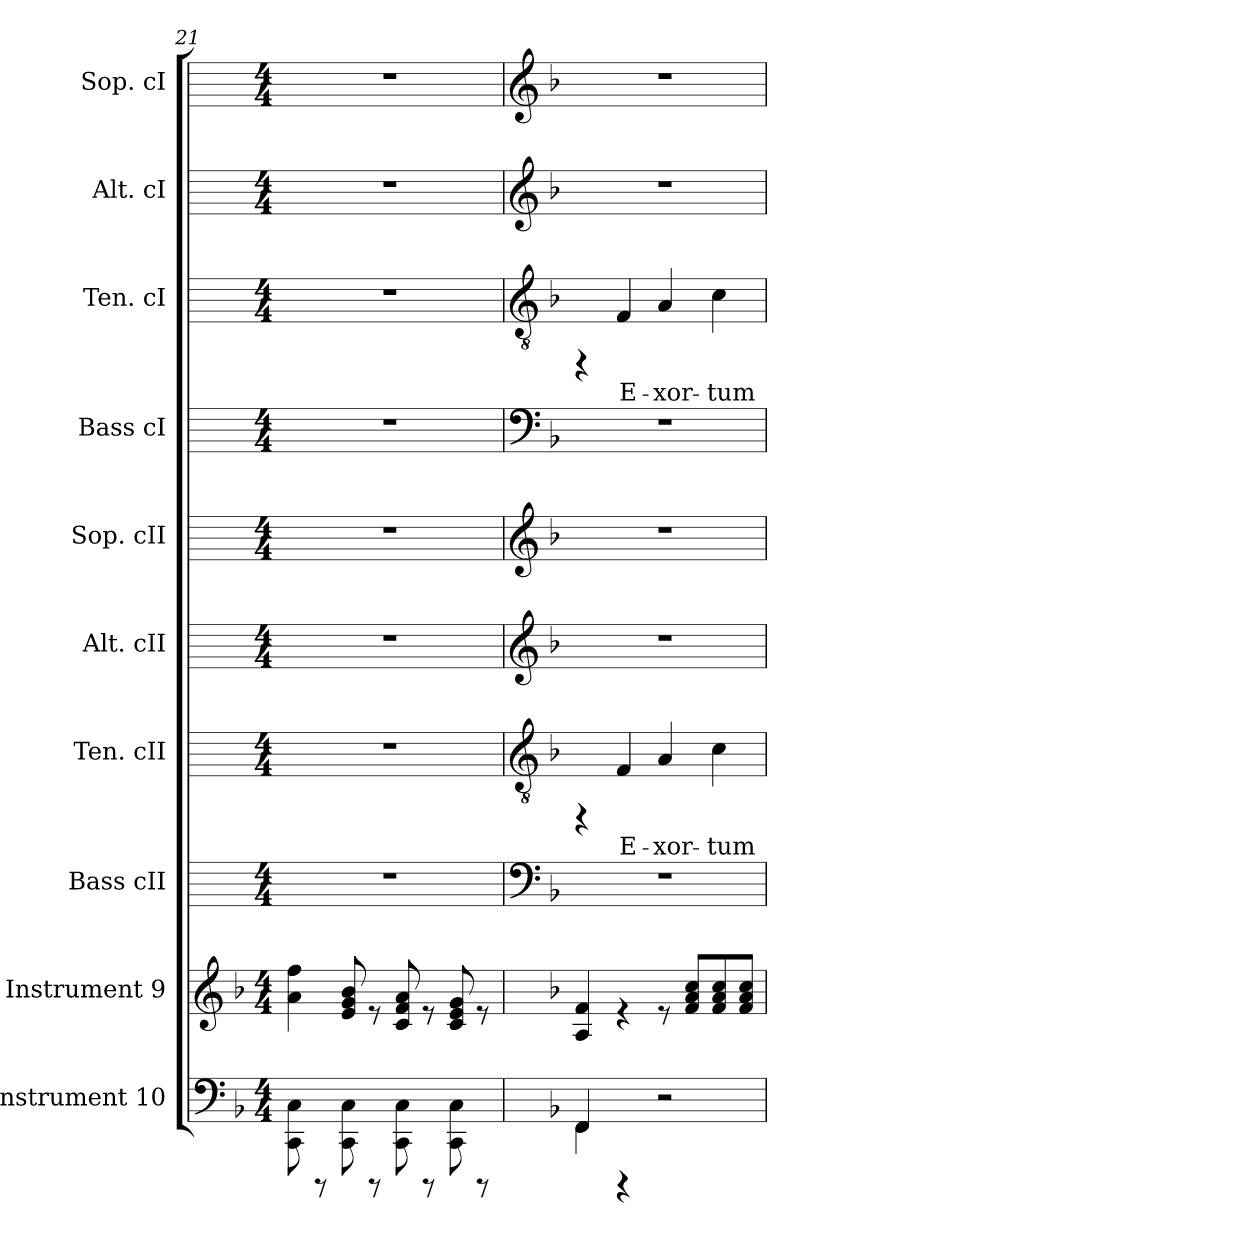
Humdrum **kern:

**kern	**kern	**kern	**kern	**text	**kern	**kern	**kern	**kern	**text	**kern	**kern
*part10	*part9	*part8	*part7	*part7	*part6	*part5	*part4	*part3	*part3	*part2	*part1
*staff10	*staff9	*staff8	*staff7	*staff7	*staff6	*staff5	*staff4	*staff3	*staff3	*staff2	*staff1
*I"Instrument 10	*I"Instrument 9	*I"Bass cII	*I"Ten. cII	*	*I"Alt. cII	*I"Sop. cII	*I"Bass cI	*I"Ten. cI	*	*I"Alt. cI	*I"Sop. cI
*	*	*I'Bass cII	*I'Ten. cII	*	*I'Alt. cII	*I'Sop. cII	*I'Bass cI	*I'Ten. cI	*	*I'Alt. cI	*I'Sop. cI
!!LO:LB:g=z
*clefF4	*clefG2	*	*	*	*	*	*	*	*	*	*
*k[b-]	*k[b-]	*k[]	*k[]	*	*k[]	*k[]	*k[]	*k[]	*	*k[]	*k[]
*F:	*F:	*C:	*C:	*	*C:	*C:	*C:	*C:	*	*C:	*C:
*M4/4	*M4/4	*M4/4	*M4/4	*	*M4/4	*M4/4	*M4/4	*M4/4	*	*M4/4	*M4/4
=21	=21	=21	=21	=21	=21	=21	=21	=21	=21	=21	=21
8CC\ 8C\	4ff\ 4a\	1r	1r	.	1r	1r	1r	1r	.	1r	1r
8rAAAA	.	.	.	.	.	.	.	.	.	.	.
8CC\ 8C\	8g/ 8e/ 8b-/	.	.	.	.	.	.	.	.	.	.
8rAAAA	8rd	.	.	.	.	.	.	.	.	.	.
8C\ 8CC\	8f/ 8c/ 8a/	.	.	.	.	.	.	.	.	.	.
8rAAAA	8rd	.	.	.	.	.	.	.	.	.	.
8C\ 8CC\	8g/ 8e/ 8c/	.	.	.	.	.	.	.	.	.	.
8rAAAA	8rd	.	.	.	.	.	.	.	.	.	.
!!LO:PB:g=z
=22	=22	=22	=22	=22	=22	=22	=22	=22	=22	=22	=22
*	*	*clefF4	*clefGv2	*	*clefG2	*clefG2	*clefF4	*clefGv2	*	*clefG2	*clefG2
*	*	*k[b-]	*k[b-]	*	*k[b-]	*k[b-]	*k[b-]	*k[b-]	*	*k[b-]	*k[b-]
*	*	*F:	*F:	*	*F:	*F:	*F:	*F:	*	*F:	*F:
*^	*	*	*	*	*	*	*	*	*	*	*
4FF/	4FF\	4f/ 4A/	1r	4rDD	.	1r	1r	1r	4rDD	.	1r	1r
!	!	!	!	!	!LO:LY:b:rj	!	!	!	!	!LO:LY:b:rj	!	!
4rAAAA	2.ryy	4rd	.	4F/	E-	.	.	.	4F/	E-	.	.
!	!	!	!	!	!LO:LY:b:rj	!	!	!	!	!LO:LY:b:rj	!	!
2r	.	8rd	.	4A/	-xor-	.	.	.	4A/	-xor-	.	.
.	.	8cc/ 8a/ 8f/L	.	.	.	.	.	.	.	.	.	.
!	!	!	!	!	!LO:LY:b:rj	!	!	!	!	!LO:LY:b:rj	!	!
.	.	8cc/ 8a/ 8f/	.	4c\	-tum	.	.	.	4c\	-tum	.	.
.	.	8cc/ 8a/ 8f/J	.	.	.	.	.	.	.	.	.	.
*v	*v	*	*	*	*	*	*	*	*	*	*	*
=	=	=	=	=	=	=	=	=	=	=	=
*-	*-	*-	*-	*-	*-	*-	*-	*-	*-	*-	*-
